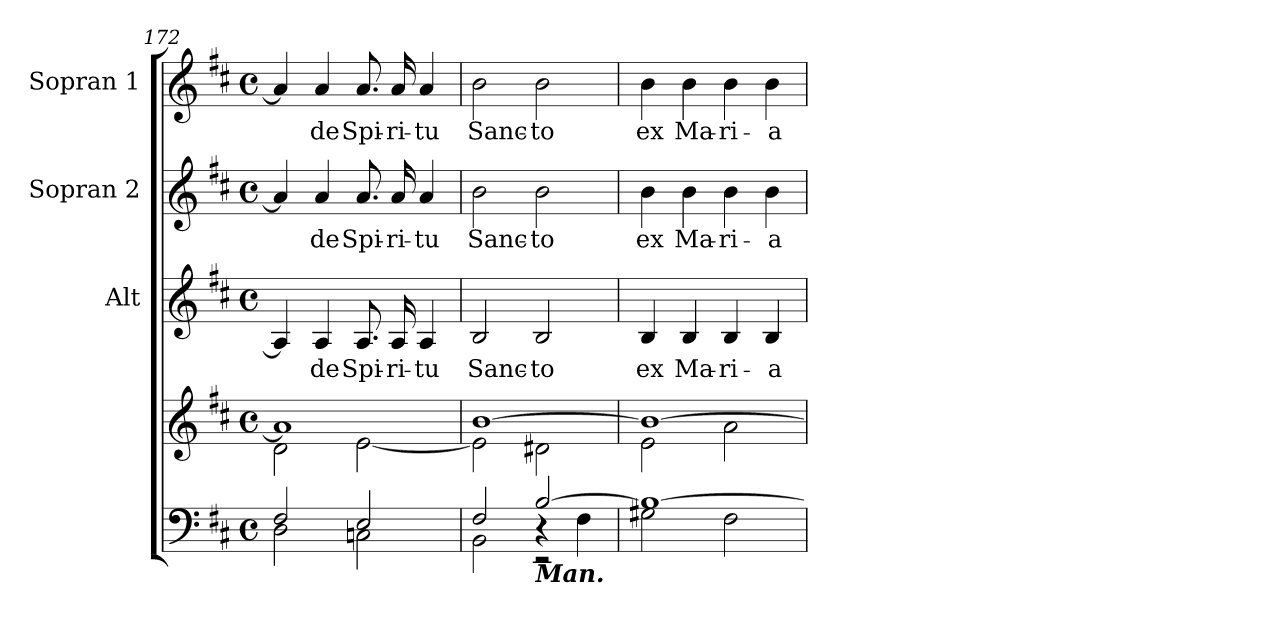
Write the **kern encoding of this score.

**kern	**kern	**kern	**text	**kern	**text	**kern	**text
*part4	*part4	*part3	*part3	*part2	*part2	*part1	*part1
*staff5	*staff4	*staff3	*staff3	*staff2	*staff2	*staff1	*staff1
*	*	*I"Alt	*	*I"Sopran 2	*	*I"Sopran 1	*
*	*	*I'A.	*	*I'S. 2	*	*I'S. 1	*
*clefF4	*clefG2	*clefG2	*	*clefG2	*	*clefG2	*
*k[f#c#]	*k[f#c#]	*k[f#c#]	*	*k[f#c#]	*	*k[f#c#]	*
*D:	*D:	*D:	*	*D:	*	*D:	*
*M4/4	*M4/4	*M4/4	*	*M4/4	*	*M4/4	*
*met(c)	*met(c)	*met(c)	*	*met(c)	*	*met(c)	*
=172	=172	=172	=172	=172	=172	=172	=172
*^	*^	*	*	*	*	*	*
2F#/	2D\	1a]	2d\	4A/]	.	4a/]	.	4a/]	.
!	!	!	!	!	!LO:LY:b	!	!LO:LY:b	!	!LO:LY:b
.	.	.	.	4A/	de	4a/	de	4a/	de
!	!	!	!	!	!LO:LY:b	!	!LO:LY:b	!	!LO:LY:b
2E/	2Cn\	.	[<2e\	8.A/	Spi-	8.a/	Spi-	8.a/	Spi-
!	!	!	!	!	!LO:LY:b	!	!LO:LY:b	!	!LO:LY:b
.	.	.	.	16A/	-ri-	16a/	-ri-	16a/	-ri-
!	!	!	!	!	!LO:LY:b	!	!LO:LY:b	!	!LO:LY:b
.	.	.	.	4A/	-tu	4a/	-tu	4a/	-tu
=173	=173	=173	=173	=173	=173	=173	=173	=173	=173
*	*^	*	*	*	*	*	*	*	*
!	!	!	!	!	!	!LO:LY:b	!	!LO:LY:b	!	!LO:LY:b
2F#/	2BB\	2ryy	[>1b	2e\]	2B/	Sanc-	2b\	Sanc-	2b\	Sanc-
!LO:TX:b:Bi:t=Man.	!	!	!	!	!	!	!	!	!	!
!	!	!	!	!	!	!LO:LY:b	!	!LO:LY:b	!	!LO:LY:b
[>2B/	4r	2rFF	.	2d#X\	2B/	-to	2b\	-to	2b\	-to
.	4F#\	.	.	.	.	.	.	.	.	.
*	*v	*v	*	*	*	*	*	*	*	*
=174	=174	=174	=174	=174	=174	=174	=174	=174	=174
!	!	!	!	!	!LO:LY:b	!	!LO:LY:b	!	!LO:LY:b
1B_	2G#X\	1b_	2e\	4B/	ex	4b\	ex	4b\	ex
!	!	!	!	!	!LO:LY:b	!	!LO:LY:b	!	!LO:LY:b
.	.	.	.	4B/	Ma-	4b\	Ma-	4b\	Ma-
!	!	!	!	!	!LO:LY:b	!	!LO:LY:b	!	!LO:LY:b
.	2F#\	.	2a\	4B/	-ri-	4b\	-ri-	4b\	-ri-
!	!	!	!	!	!LO:LY:b	!	!LO:LY:b	!	!LO:LY:b
.	.	.	.	4B/	-a	4b\	-a	4b\	-a
*v	*v	*	*	*	*	*	*	*	*
*	*v	*v	*	*	*	*	*	*
=	=	=	=	=	=	=	=
*-	*-	*-	*-	*-	*-	*-	*-
